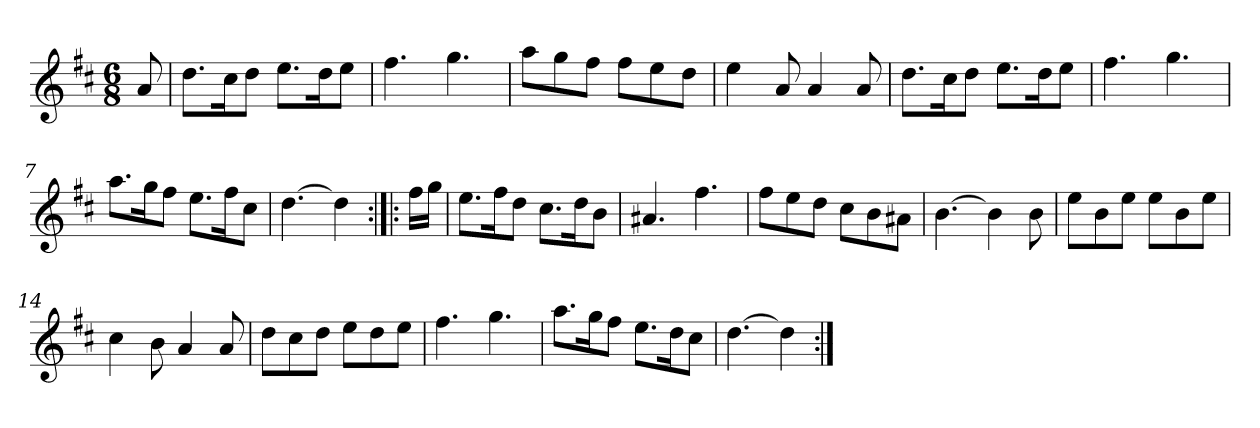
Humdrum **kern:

**kern
*part1
*staff1
*clefG2
*k[f#c#]
*D:
*M6/8
*MM120
=
8a
=1
8.dd\L
16cc#\K
8dd\J
8.ee\L
16dd\K
8ee\J
=2
4.ff#
4.gg
=3
8aa\L
8gg\
8ff#\J
8ff#\L
8ee\
8dd\J
=4
4ee
8a
4a
8a
=5
8.dd\L
16cc#\K
8dd\J
8.ee\L
16dd\K
8ee\J
=6
4.ff#
4.gg
=7
8.aa\L
16gg\K
8ff#\J
8.ee\L
16ff#\K
8cc#\J
=8
[4.dd
4dd]
=:|!|:
16ff#\LL
16gg\JJ
=9
8.ee\L
16ff#\K
8dd\J
8.cc#\L
16dd\K
8b\J
=10
4.a#X
4.ff#
=11
8ff#\L
8ee\
8dd\J
8cc#\L
8b\
8a#X\J
=12
[4.b
4b]
8b
=13
8ee\L
8b\
8ee\J
8ee\L
8b\
8ee\J
=14
4cc#
8b
4a
8a
=15
8dd\L
8cc#\
8dd\J
8ee\L
8dd\
8ee\J
=16
4.ff#
4.gg
=17
8.aa\L
16gg\K
8ff#\J
8.ee\L
16dd\K
8cc#\J
=18
[4.dd
4dd]
=:|!
*-
